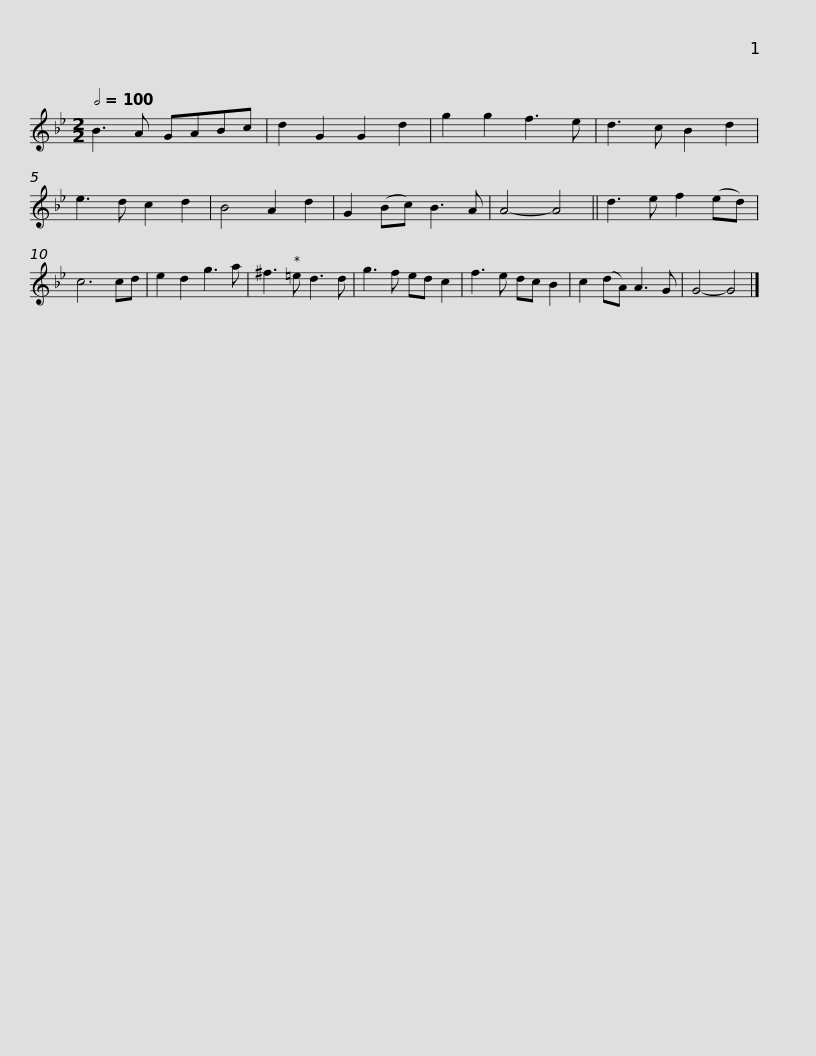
X:1
L:1/8
Q:1/2=100
M:2/2
I:linebreak $
K:Gmin
V:1 treble
V:1
 B3 A GABc | d2 G2 G2 d2 | g2 g2 f3 e | d3 c B2 d2 | e3 d c2 d2 | %5
 B4 A2 d2 | G2 (Bc) B3 A | A4- A4 || d3 e f2 (ed) |$ c6 cd | %10
 e2 d2 g3 a | ^f3 =e d3 d | g3 f ed c2 | f3 e dc B2 | c2 (dA) A3 G | %15
 G4- G4 |] %16
